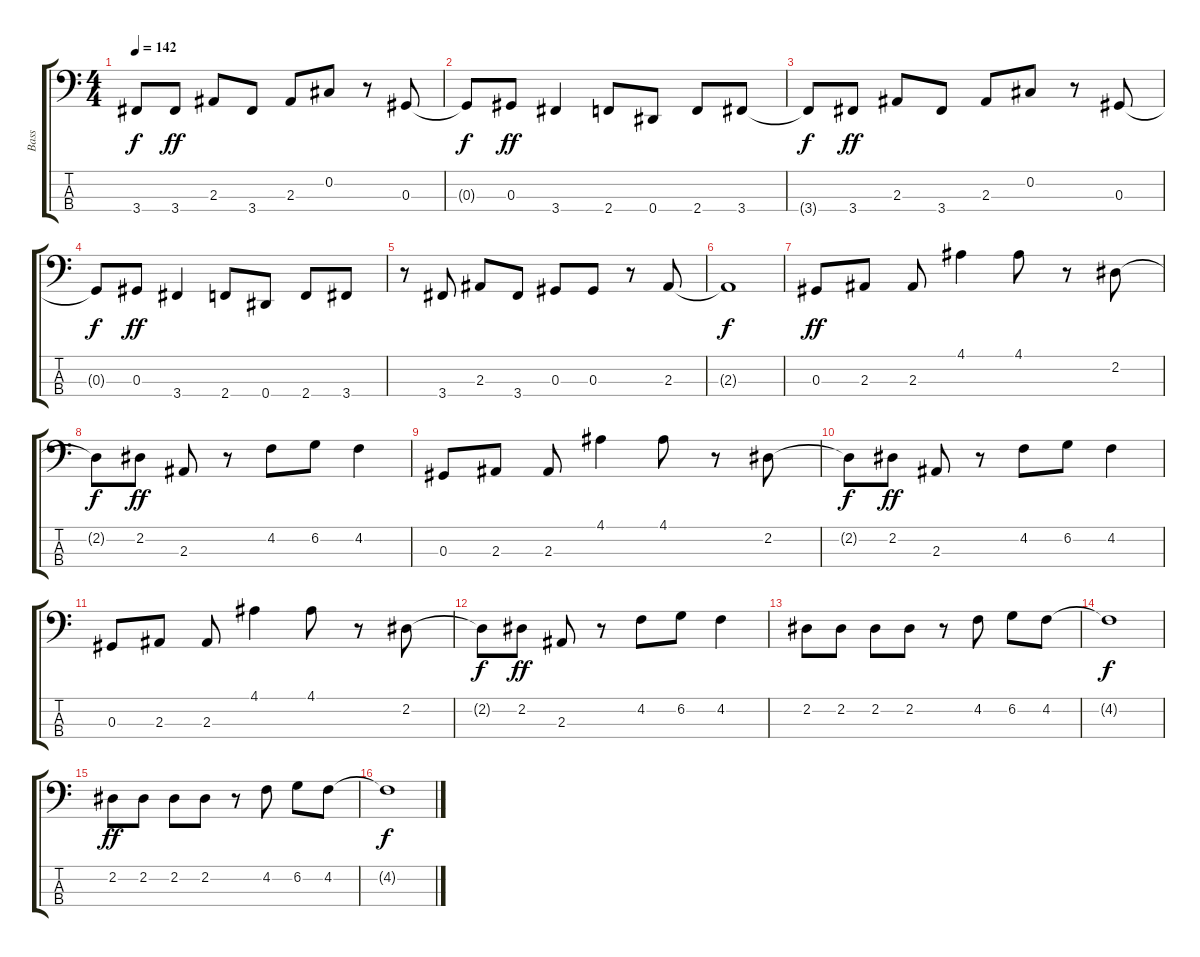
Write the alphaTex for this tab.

\track ("Bass" "Bass") {instrument electricbasspick}
\staff {score tabs}
\tuning (Gb2 Db2 Ab1 Eb1) {hide}
\ts (4 4)
\tempo 142
\clef f4
\ks c
3.4{t}.8{dy f} 3.4.8{dy ff} 2.3.8 3.4.8 2.3.8 0.2.8 r.8 0.3.8 |
0.3{t}.8{dy f} 0.3.8{dy ff} 3.4.4 2.4.8 0.4.8 2.4.8 3.4.8 |
3.4{t}.8{dy f} 3.4.8{dy ff} 2.3.8 3.4.8 2.3.8 0.2.8 r.8 0.3.8 |
0.3{t}.8{dy f} 0.3.8{dy ff} 3.4.4 2.4.8 0.4.8 2.4.8 3.4.8 |
r.8 3.4.8 2.3.8 3.4.8 0.3.8 0.3.8 r.8 2.3.8 |
2.3{t}.1{dy f} |
0.3.8{dy ff} 2.3.8 2.3.8 4.1.4 4.1.8 r.8 2.2.8 |
2.2{t}.8{dy f} 2.2.8{dy ff} 2.3.8 r.8 4.2.8 6.2.8 4.2.4 |
0.3.8 2.3.8 2.3.8 4.1.4 4.1.8 r.8 2.2.8 |
2.2{t}.8{dy f} 2.2.8{dy ff} 2.3.8 r.8 4.2.8 6.2.8 4.2.4 |
0.3.8 2.3.8 2.3.8 4.1.4 4.1.8 r.8 2.2.8 |
2.2{t}.8{dy f} 2.2.8{dy ff} 2.3.8 r.8 4.2.8 6.2.8 4.2.4 |
2.2.8 2.2.8 2.2.8 2.2.8 r.8 4.2.8 6.2.8 4.2.8 |
4.2{t}.1{dy f} |
2.2.8{dy ff} 2.2.8 2.2.8 2.2.8 r.8 4.2.8 6.2.8 4.2.8 |
4.2{t}.1{dy f}
